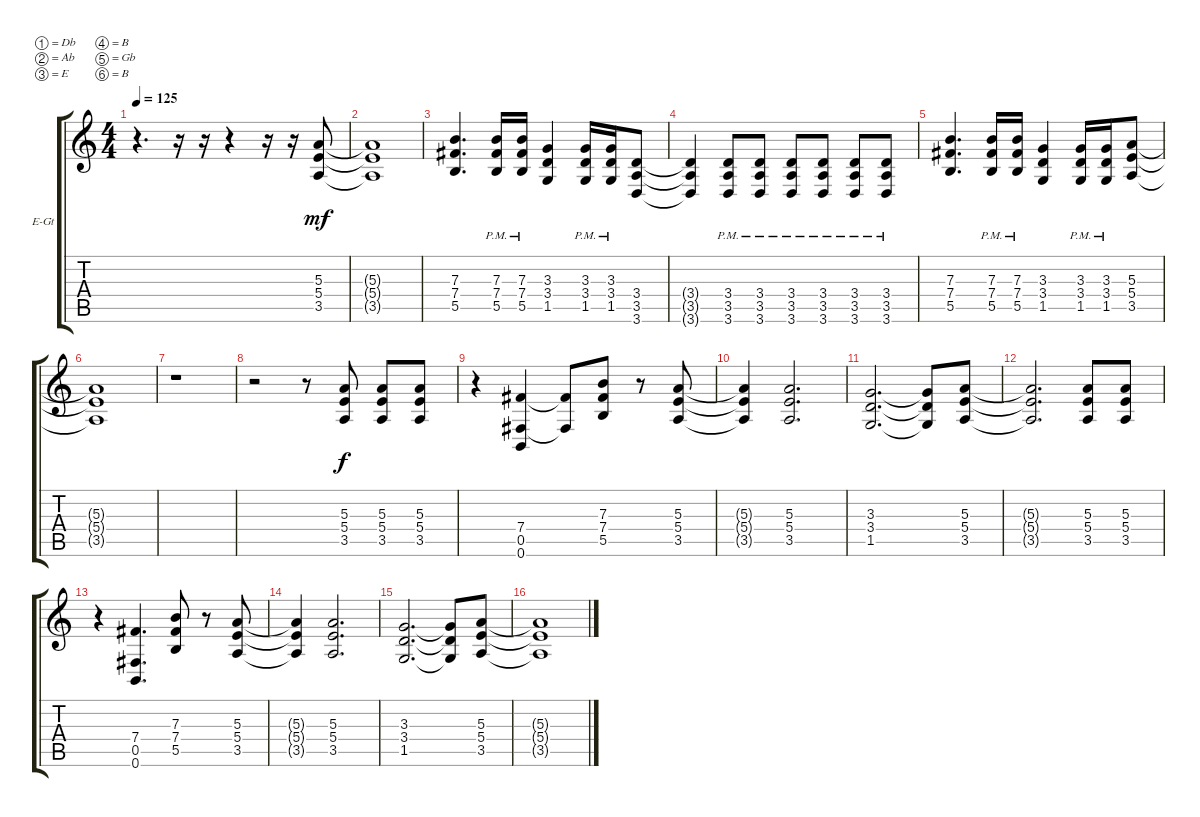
\defaultSystemsLayout 4
\bracketExtendMode groupsimilarinstruments
\firstSystemTrackNameOrientation horizontal
\otherSystemsTrackNameOrientation horizontal
\track ("Rythm" "E-Gt") {instrument distortionguitar}
\staff {score tabs}
\tuning (Db4 Ab3 E3 B2 Gb2 B1)
\ts (4 4)
\tempo 125
\clef g2
\scale
0.333333
\ks c
r.4{d dy f} r.16 r.16 r.4 r.16 r.16 (5.3 5.4 3.5).8{dy mf} |
\scale
0.333333 (5.3{t} 5.4{t} 3.5{t}).1 |
\scale
0.333333 (5.5 7.4 7.3).4{d} (7.3{pm} 7.4{pm} 5.5{pm}).16 (7.3{pm} 7.4{pm} 5.5{pm}).16 (3.3 3.4 1.5).4 (3.3{pm} 3.4{pm} 1.5{pm}).16 (3.3{pm} 3.4{pm} 1.5{pm}).16 (3.6 3.5 3.4).8 |
\scale
0.333333 (3.4{t} 3.5{t} 3.6{t}).4 (3.4{pm} 3.5{pm} 3.6{pm}).8 (3.4{pm} 3.5{pm} 3.6{pm}).8 (3.6{pm} 3.5{pm} 3.4{pm}).8 (3.4{pm} 3.5{pm} 3.6{pm}).8 (3.4{pm} 3.5{pm} 3.6{pm}).8 (3.4{pm} 3.5{pm} 3.6{pm}).8 |
\scale
0.333333 (5.5 7.4 7.3).4{d} (7.3{pm} 7.4{pm} 5.5{pm}).16 (7.3{pm} 7.4{pm} 5.5{pm}).16 (3.3 3.4 1.5).4 (3.3{pm} 3.4{pm} 1.5{pm}).16 (3.3{pm} 3.4{pm} 1.5{pm}).16 (5.3 5.4 3.5).8 |
\scale
0.333333 (5.3{t} 5.4{t} 3.5{t}).1 |
\scale
0.333333 r.1 |
\scale
0.333333 r.2 r.8 (5.3 5.4 3.5).8{dy f} (5.3 5.4 3.5).8 (5.3 5.4 3.5).8 |
\scale
0.333333 r.4 (7.4 0.5 0.6).4 (7.4{t} 0.5{t}).8 (7.3 7.4 5.5).8 r.8 (5.3 5.4 3.5).8 |
\scale
0.333333 (5.3{t} 5.4{t} 3.5{t}).4 (5.3 5.4 3.5).2{d} |
\scale
0.333333 (3.3 3.4 1.5).2{d} (3.3{t} 3.4{t} 1.5{t}).8 (5.3 5.4 3.5).8 |
\scale
0.333333 (5.3{t} 5.4{t} 3.5{t}).2{d} (5.3 5.4 3.5).8 (5.3 5.4 3.5).8 |
\scale
0.333333 r.4 (7.4 0.5 0.6).4{d} (7.3 7.4 5.5).8 r.8 (5.3 5.4 3.5).8 |
\scale
0.333333 (5.3{t} 5.4{t} 3.5{t}).4 (5.3 5.4 3.5).2{d} |
\scale
0.333333 (3.3 3.4 1.5).2{d} (3.3{t} 3.4{t} 1.5{t}).8 (5.3 5.4 3.5).8 |
\scale
0.333333 (5.3{t} 5.4{t} 3.5{t}).1
